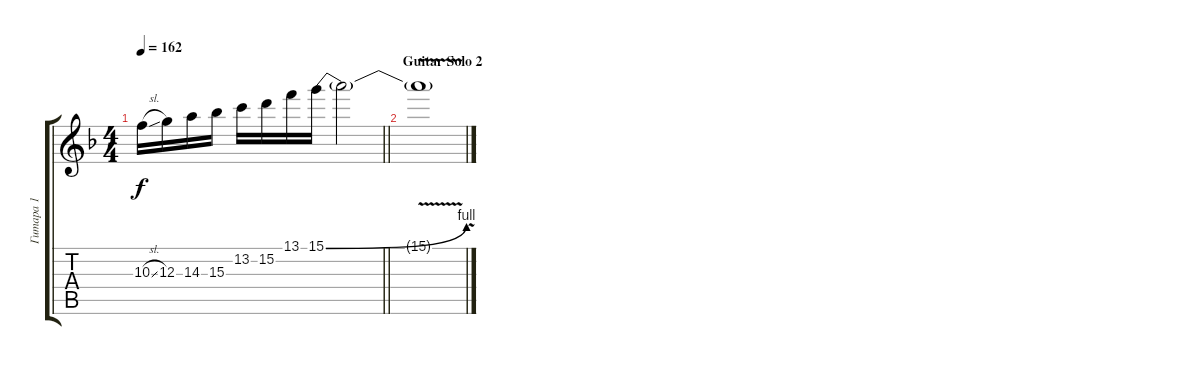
\track ("Гитара 1" "Гитара 1") {instrument distortionguitar}
\staff {score tabs}
\tuning (E4 B3 G3 D3 A2 E2) {hide}
\ts (4 4)
\tempo 162
\clef g2
\barLineRight lightlight
\ks dminor
10.3{sl}.16{dy f} 12.3.16 14.3.16 15.3.16 13.2.16 15.2.16 13.1.16 15.1{be (bend 0 0 60 4)}.16 15.1{t}.2 |
\section ("" "Guitar Solo 2")
15.1{v t}.1
